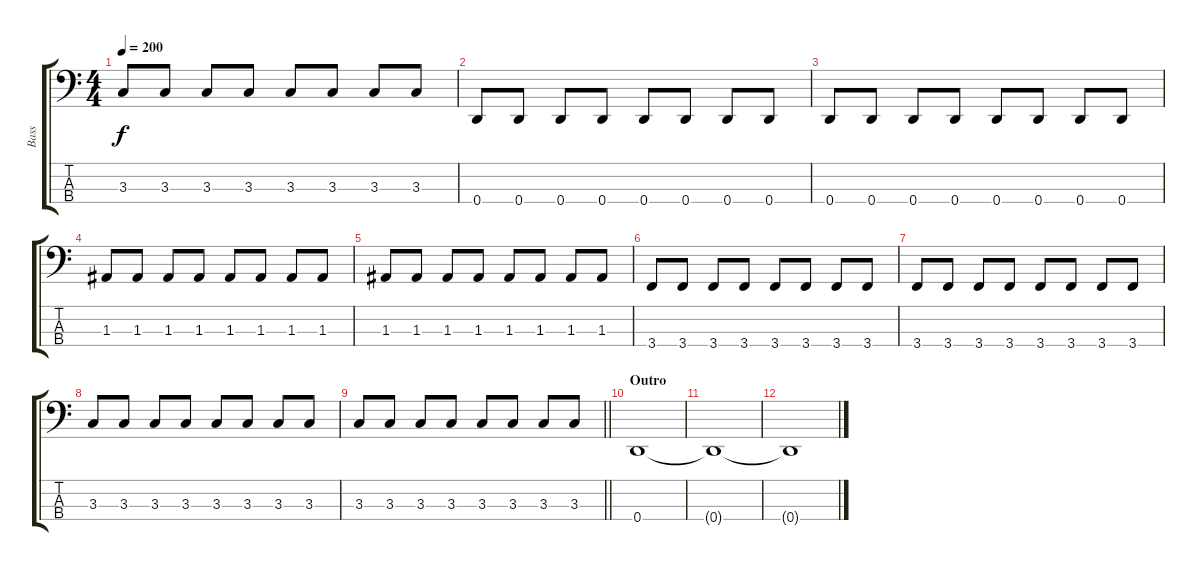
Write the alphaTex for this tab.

\track ("Bass" "Bass") {instrument electricbassfinger}
\staff {score tabs}
\tuning (G2 D2 A1 D1) {hide}
\ts (4 4)
\tempo 200
\clef f4
\ks c
3.3.8{dy f} 3.3.8 3.3.8 3.3.8 3.3.8 3.3.8 3.3.8 3.3.8 |
0.4.8 0.4.8 0.4.8 0.4.8 0.4.8 0.4.8 0.4.8 0.4.8 |
0.4.8 0.4.8 0.4.8 0.4.8 0.4.8 0.4.8 0.4.8 0.4.8 |
1.3.8 1.3.8 1.3.8 1.3.8 1.3.8 1.3.8 1.3.8 1.3.8 |
1.3.8 1.3.8 1.3.8 1.3.8 1.3.8 1.3.8 1.3.8 1.3.8 |
3.4.8 3.4.8 3.4.8 3.4.8 3.4.8 3.4.8 3.4.8 3.4.8 |
3.4.8 3.4.8 3.4.8 3.4.8 3.4.8 3.4.8 3.4.8 3.4.8 |
3.3.8 3.3.8 3.3.8 3.3.8 3.3.8 3.3.8 3.3.8 3.3.8 |
\barLineRight lightlight
3.3.8 3.3.8 3.3.8 3.3.8 3.3.8 3.3.8 3.3.8 3.3.8 |
\section ("" "Outro")
0.4.1 |
0.4{t}.1 |
0.4{t}.1
